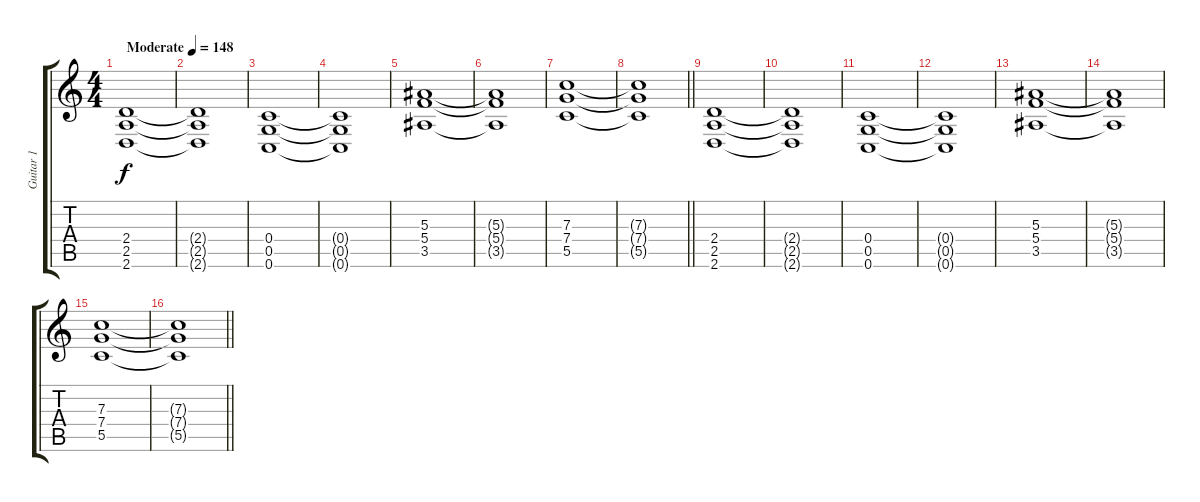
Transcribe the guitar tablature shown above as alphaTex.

\track ("Guitar 1" "Guitar 1") {instrument distortionguitar}
\staff {score tabs}
\tuning (D4 A3 F3 C3 G2 C2) {hide}
\ts (4 4)
\tempo (148 "Moderate")
\clef g2
\ks c
(2.4 2.5 2.6).1{dy f instrument distortionguitar} |
(2.4{t} 2.5{t} 2.6{t}).1 |
(0.4 0.5 0.6).1 |
(0.4{t} 0.5{t} 0.6{t}).1 |
(5.3 5.4 3.5).1 |
(5.3{t} 5.4{t} 3.5{t}).1 |
(7.3 7.4 5.5).1 |
\barLineRight lightlight
(7.3{t} 7.4{t} 5.5{t}).1 |
(2.4 2.5 2.6).1 |
(2.4{t} 2.5{t} 2.6{t}).1 |
(0.4 0.5 0.6).1 |
(0.4{t} 0.5{t} 0.6{t}).1 |
(5.3 5.4 3.5).1 |
(5.3{t} 5.4{t} 3.5{t}).1 |
(7.3 7.4 5.5).1 |
\barLineRight lightlight
(7.3{t} 7.4{t} 5.5{t}).1
